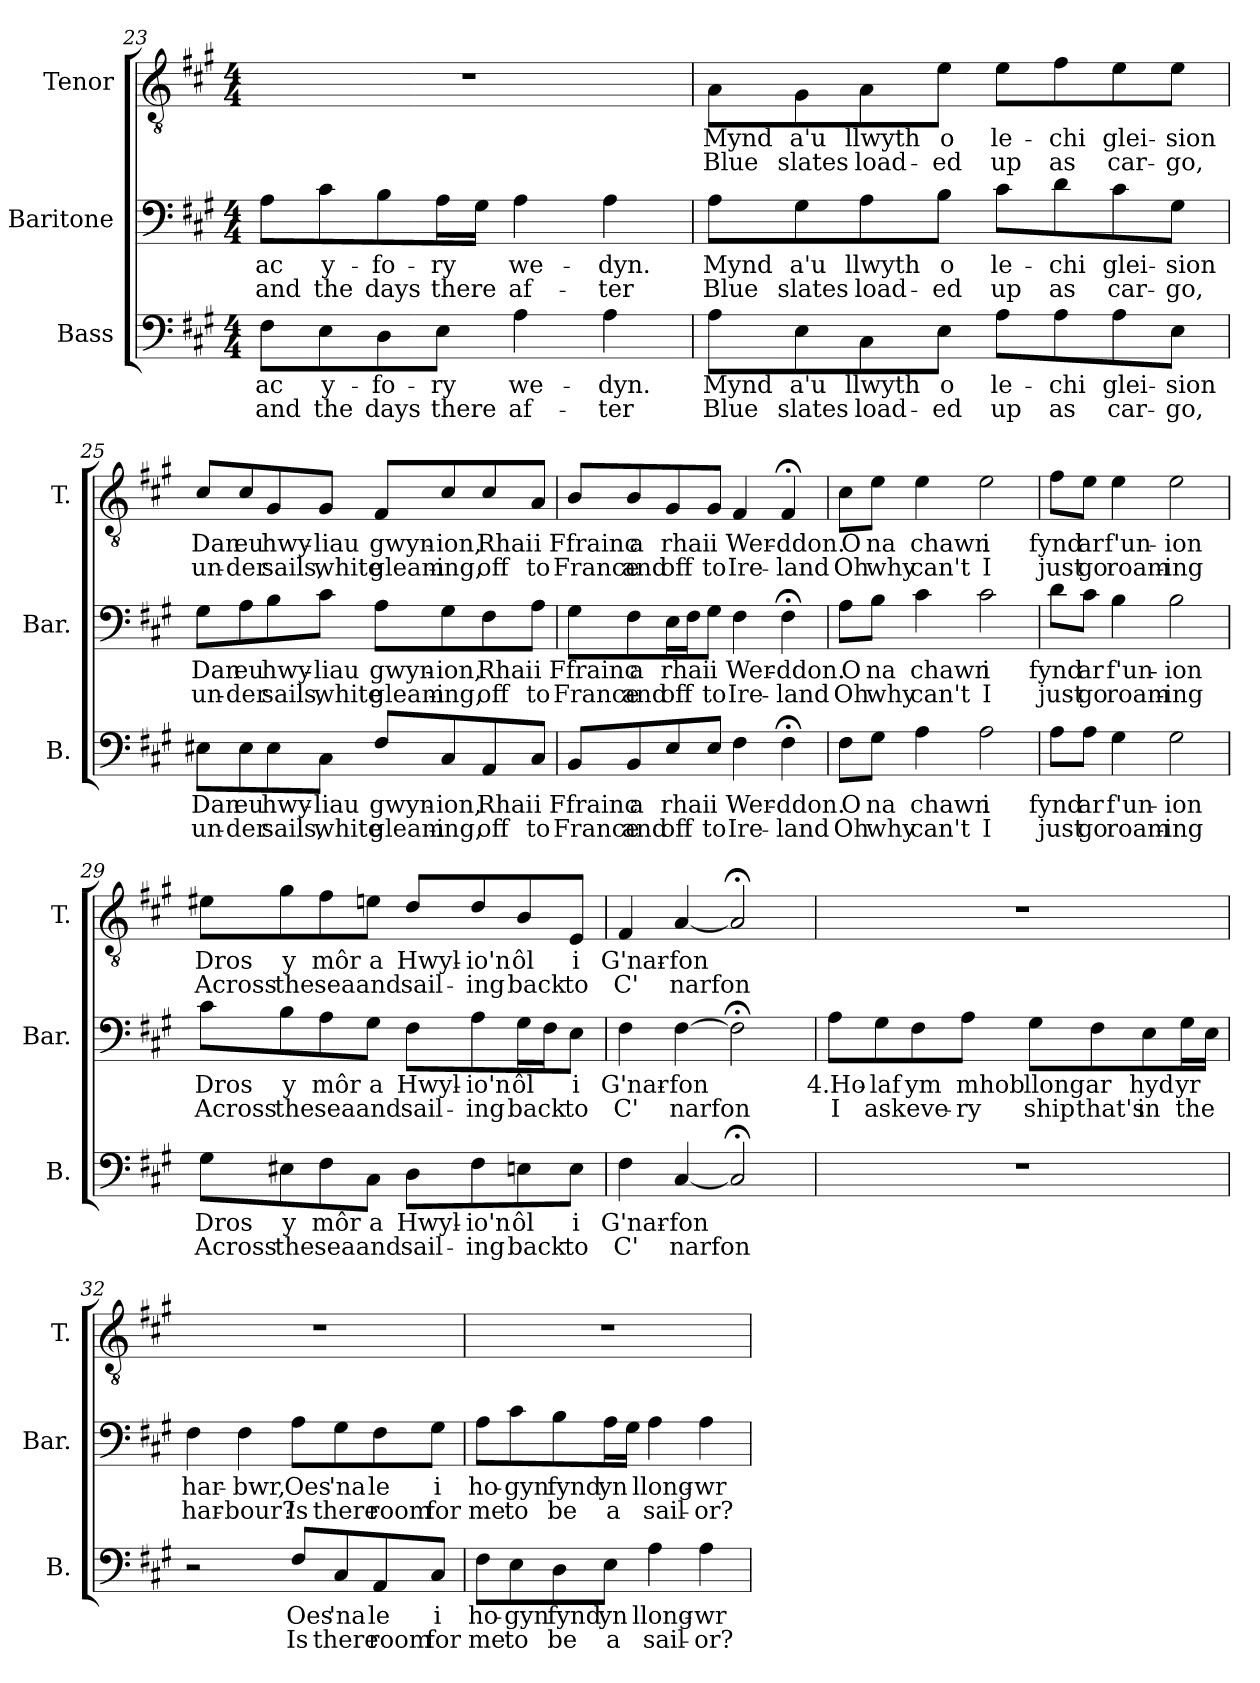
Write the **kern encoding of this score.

**kern	**text	**text	**kern	**text	**text	**kern	**text	**text
*part3	*part3	*part3	*part2	*part2	*part2	*part1	*part1	*part1
*staff3	*staff3	*staff3	*staff2	*staff2	*staff2	*staff1	*staff1	*staff1
*I"Bass	*	*	*I"Baritone	*	*	*I"Tenor	*	*
*I'B.	*	*	*I'Bar.	*	*	*I'T.	*	*
*clefF4	*	*	*clefF4	*	*	*clefGv2	*	*
*k[f#c#g#]	*	*	*k[f#c#g#]	*	*	*k[f#c#g#]	*	*
*f#:	*	*	*f#:	*	*	*f#:	*	*
*M4/4	*	*	*M4/4	*	*	*M4/4	*	*
=23	=23	=23	=23	=23	=23	=23	=23	=23
!	!LO:LY:b	!LO:LY:b	!	!LO:LY:b	!LO:LY:b	!	!	!
8F#\L	ac	and	8A\L	ac	and	1r	.	.
!	!LO:LY:b	!LO:LY:b	!	!LO:LY:b	!LO:LY:b	!	!	!
8E\	y-	the	8c#\	y-	the	.	.	.
!	!LO:LY:b	!LO:LY:b	!	!LO:LY:b	!LO:LY:b	!	!	!
8D\	-fo-	days	8B\	-fo-	days	.	.	.
!	!LO:LY:b	!LO:LY:b	!	!LO:LY:b	!LO:LY:b	!	!	!
8E\J	-ry	there	16A\L	-ry	there	.	.	.
.	.	.	16G#\JJ	.	.	.	.	.
!	!LO:LY:b	!LO:LY:b	!	!LO:LY:b	!LO:LY:b	!	!	!
4A\	we-	af-	4A\	we-	af-	.	.	.
!	!LO:LY:b	!LO:LY:b	!	!LO:LY:b	!LO:LY:b	!	!	!
4A\	-dyn.	-ter	4A\	-dyn.	-ter	.	.	.
!!LO:LB:g=z
=24	=24	=24	=24	=24	=24	=24	=24	=24
!	!LO:LY:b	!LO:LY:b	!	!LO:LY:b	!LO:LY:b	!	!LO:LY:b	!LO:LY:b
8A\L	Mynd	Blue	8A\L	Mynd	Blue	8A\L	Mynd	Blue
!	!LO:LY:b	!LO:LY:b	!	!LO:LY:b	!LO:LY:b	!	!LO:LY:b	!LO:LY:b
8E\	a'u	slates	8G#\	a'u	slates	8G#\	a'u	slates
!	!LO:LY:b	!LO:LY:b	!	!LO:LY:b	!LO:LY:b	!	!LO:LY:b	!LO:LY:b
8C#\	llwyth	load-	8A\	llwyth	load-	8A\	llwyth	load-
!	!LO:LY:b	!LO:LY:b	!	!LO:LY:b	!LO:LY:b	!	!LO:LY:b	!LO:LY:b
8E\J	o	-ed	8B\J	o	-ed	8e\J	o	-ed
!	!LO:LY:b	!LO:LY:b	!	!LO:LY:b	!LO:LY:b	!	!LO:LY:b	!LO:LY:b
8A\L	le-	up	8c#\L	le-	up	8e\L	le-	up
!	!LO:LY:b	!LO:LY:b	!	!LO:LY:b	!LO:LY:b	!	!LO:LY:b	!LO:LY:b
8A\	-chi	as	8d\	-chi	as	8f#\	-chi	as
!	!LO:LY:b	!LO:LY:b	!	!LO:LY:b	!LO:LY:b	!	!LO:LY:b	!LO:LY:b
8A\	glei-	car-	8c#\	glei-	car-	8e\	glei-	car-
!	!LO:LY:b	!LO:LY:b	!	!LO:LY:b	!LO:LY:b	!	!LO:LY:b	!LO:LY:b
8E\J	-sion	-go,	8G#\J	-sion	-go,	8e\J	-sion	-go,
=25	=25	=25	=25	=25	=25	=25	=25	=25
!	!LO:LY:b	!LO:LY:b	!	!LO:LY:b	!LO:LY:b	!	!LO:LY:b	!LO:LY:b
8E#X\L	Dan	un-	8G#\L	Dan	un-	8c#/L	Dan	un-
!	!LO:LY:b	!LO:LY:b	!	!LO:LY:b	!LO:LY:b	!	!LO:LY:b	!LO:LY:b
8E#\	eu	-der	8A\	eu	-der	8c#/	eu	-der
!	!LO:LY:b	!LO:LY:b	!	!LO:LY:b	!LO:LY:b	!	!LO:LY:b	!LO:LY:b
8E#\	hwy-	sails,	8B\	hwy-	sails,	8G#/	hwy-	sails,
!	!LO:LY:b	!LO:LY:b	!	!LO:LY:b	!LO:LY:b	!	!LO:LY:b	!LO:LY:b
8C#\J	-liau	white	8c#\J	-liau	white	8G#/J	-liau	white
!	!LO:LY:b	!LO:LY:b	!	!LO:LY:b	!LO:LY:b	!	!LO:LY:b	!LO:LY:b
8F#/L	gwyn-	gleam-	8A\L	gwyn-	gleam-	8F#/L	gwyn-	gleam-
!	!LO:LY:b	!LO:LY:b	!	!LO:LY:b	!LO:LY:b	!	!LO:LY:b	!LO:LY:b
8C#/	-ion,	-ing,	8G#\	-ion,	-ing,	8c#/	-ion,	-ing,
!	!LO:LY:b	!LO:LY:b	!	!LO:LY:b	!LO:LY:b	!	!LO:LY:b	!LO:LY:b
8AA/	Rhai	off	8F#\	Rhai	off	8c#/	Rhai	off
!	!LO:LY:b	!LO:LY:b	!	!LO:LY:b	!LO:LY:b	!	!LO:LY:b	!LO:LY:b
8C#/J	i	to	8A\J	i	to	8A/J	i	to
=26	=26	=26	=26	=26	=26	=26	=26	=26
!	!LO:LY:b	!LO:LY:b	!	!LO:LY:b	!LO:LY:b	!	!LO:LY:b	!LO:LY:b
8BB/L	Ffrainc	France	8G#\L	Ffrainc	France	8B/L	Ffrainc	France
!	!LO:LY:b	!LO:LY:b	!	!LO:LY:b	!LO:LY:b	!	!LO:LY:b	!LO:LY:b
8BB/	a	and	8F#\	a	and	8B/	a	and
!	!LO:LY:b	!LO:LY:b	!	!LO:LY:b	!LO:LY:b	!	!LO:LY:b	!LO:LY:b
8E/	rhai	off	16E\L	rhai	off	8G#/	rhai	off
.	.	.	16F#\J	.	.	.	.	.
!	!LO:LY:b	!LO:LY:b	!	!LO:LY:b	!LO:LY:b	!	!LO:LY:b	!LO:LY:b
8E/J	i	to	8G#\J	i	to	8G#/J	i	to
!	!LO:LY:b	!LO:LY:b	!	!LO:LY:b	!LO:LY:b	!	!LO:LY:b	!LO:LY:b
4F#\	Wer-	Ire-	4F#\	Wer-	Ire-	4F#/	Wer-	Ire-
!	!LO:LY:b	!LO:LY:b	!	!LO:LY:b	!LO:LY:b	!	!LO:LY:b	!LO:LY:b
4F#;<\	-ddon.	-land	4F#;<\	-ddon.	-land	4F#;</	-ddon.	-land
=27	=27	=27	=27	=27	=27	=27	=27	=27
!	!LO:LY:b	!LO:LY:b	!	!LO:LY:b	!LO:LY:b	!	!LO:LY:b	!LO:LY:b
8F#\L	O	Oh	8A\L	O	Oh	8c#\L	O	Oh
!	!LO:LY:b	!LO:LY:b	!	!LO:LY:b	!LO:LY:b	!	!LO:LY:b	!LO:LY:b
8G#\J	na	why	8B\J	na	why	8e\J	na	why
!	!LO:LY:b	!LO:LY:b	!	!LO:LY:b	!LO:LY:b	!	!LO:LY:b	!LO:LY:b
4A\	chawn	can't	4c#\	chawn	can't	4e\	chawn	can't
!	!LO:LY:b	!LO:LY:b	!	!LO:LY:b	!LO:LY:b	!	!LO:LY:b	!LO:LY:b
2A\	i	I	2c#\	i	I	2e\	i	I
!!LO:LB:g=z
=28	=28	=28	=28	=28	=28	=28	=28	=28
!	!LO:LY:b	!LO:LY:b	!	!LO:LY:b	!LO:LY:b	!	!LO:LY:b	!LO:LY:b
8A\L	fynd	just	8d\L	fynd	just	8f#\L	fynd	just
!	!LO:LY:b	!LO:LY:b	!	!LO:LY:b	!LO:LY:b	!	!LO:LY:b	!LO:LY:b
8A\J	ar	go	8c#\J	ar	go	8e\J	ar	go
!	!LO:LY:b	!LO:LY:b	!	!LO:LY:b	!LO:LY:b	!	!LO:LY:b	!LO:LY:b
4G#\	f'un-	roam-	4B\	f'un-	roam-	4e\	f'un-	roam-
!	!LO:LY:b	!LO:LY:b	!	!LO:LY:b	!LO:LY:b	!	!LO:LY:b	!LO:LY:b
2G#\	-ion	-ing	2B\	-ion	-ing	2e\	-ion	-ing
=29	=29	=29	=29	=29	=29	=29	=29	=29
!	!LO:LY:b	!LO:LY:b	!	!LO:LY:b	!LO:LY:b	!	!LO:LY:b	!LO:LY:b
8G#\L	Dros	Across	8c#\L	Dros	Across	8e#X\L	Dros	Across
!	!LO:LY:b	!LO:LY:b	!	!LO:LY:b	!LO:LY:b	!	!LO:LY:b	!LO:LY:b
8E#X\	y	the	8B\	y	the	8g#\	y	the
!	!LO:LY:b	!LO:LY:b	!	!LO:LY:b	!LO:LY:b	!	!LO:LY:b	!LO:LY:b
8F#\	môr	sea	8A\	môr	sea	8f#\	môr	sea
!	!LO:LY:b	!LO:LY:b	!	!LO:LY:b	!LO:LY:b	!	!LO:LY:b	!LO:LY:b
8C#\J	a	and	8G#\J	a	and	8en\J	a	and
!	!LO:LY:b	!LO:LY:b	!	!LO:LY:b	!LO:LY:b	!	!LO:LY:b	!LO:LY:b
8D\L	Hwyl-	sail-	8F#\L	Hwyl-	sail-	8d/L	Hwyl-	sail-
!	!LO:LY:b	!LO:LY:b	!	!LO:LY:b	!LO:LY:b	!	!LO:LY:b	!LO:LY:b
8F#\	-io'n	-ing	8A\	-io'n	-ing	8d/	-io'n	-ing
!	!LO:LY:b	!LO:LY:b	!	!LO:LY:b	!LO:LY:b	!	!LO:LY:b	!LO:LY:b
8En\	ôl	back	16G#\L	ôl	back	8B/	ôl	back
.	.	.	16F#\J	.	.	.	.	.
!	!LO:LY:b	!LO:LY:b	!	!LO:LY:b	!LO:LY:b	!	!LO:LY:b	!LO:LY:b
8E\J	i	to	8E\J	i	to	8E/J	i	to
=30	=30	=30	=30	=30	=30	=30	=30	=30
!	!LO:LY:b	!LO:LY:b	!	!LO:LY:b	!LO:LY:b	!	!LO:LY:b	!LO:LY:b
4F#\	G'nar-	C'	4F#\	G'nar-	C'	4F#/	G'nar-	C'
!	!LO:LY:b	!LO:LY:b	!	!LO:LY:b	!LO:LY:b	!	!LO:LY:b	!LO:LY:b
[4C#/	-fon	narfon	[4F#\	-fon	narfon	[4A/	-fon	narfon
2C#;</]	.	.	2F#;<\]	.	.	2A;</]	.	.
=31	=31	=31	=31	=31	=31	=31	=31	=31
!	!	!	!	!LO:LY:b	!LO:LY:b	!	!	!
1r	.	.	8A\L	4.Ho-	I	1r	.	.
!	!	!	!	!LO:LY:b	!LO:LY:b	!	!	!
.	.	.	8G#\	-laf	ask	.	.	.
!	!	!	!	!LO:LY:b	!LO:LY:b	!	!	!
.	.	.	8F#\	ym	eve-	.	.	.
!	!	!	!	!LO:LY:b	!LO:LY:b	!	!	!
.	.	.	8A\J	mhob	-ry	.	.	.
!	!	!	!	!LO:LY:b	!LO:LY:b	!	!	!
.	.	.	8G#\L	llong	ship	.	.	.
!	!	!	!	!LO:LY:b	!LO:LY:b	!	!	!
.	.	.	8F#\	ar	that's	.	.	.
!	!	!	!	!LO:LY:b	!LO:LY:b	!	!	!
.	.	.	8E\	hyd	in	.	.	.
!	!	!	!	!LO:LY:b	!LO:LY:b	!	!	!
.	.	.	16G#\L	yr	the	.	.	.
.	.	.	16E\JJ	.	.	.	.	.
!!LO:PB:g=z
=32	=32	=32	=32	=32	=32	=32	=32	=32
!	!	!	!	!LO:LY:b	!LO:LY:b	!	!	!
2r	.	.	4F#\	har-	har-	1r	.	.
!	!	!	!	!LO:LY:b	!LO:LY:b	!	!	!
.	.	.	4F#\	-bwr,	-bour?	.	.	.
!	!LO:LY:b	!LO:LY:b	!	!LO:LY:b	!LO:LY:b	!	!	!
8F#/L	Oes	Is	8A\L	Oes	Is	.	.	.
!	!LO:LY:b	!LO:LY:b	!	!LO:LY:b	!LO:LY:b	!	!	!
8C#/	'na	there	8G#\	'na	there	.	.	.
!	!LO:LY:b	!LO:LY:b	!	!LO:LY:b	!LO:LY:b	!	!	!
8AA/	le	room	8F#\	le	room	.	.	.
!	!LO:LY:b	!LO:LY:b	!	!LO:LY:b	!LO:LY:b	!	!	!
8C#/J	i	for	8G#\J	i	for	.	.	.
=33	=33	=33	=33	=33	=33	=33	=33	=33
!	!LO:LY:b	!LO:LY:b	!	!LO:LY:b	!LO:LY:b	!	!	!
8F#\L	ho-	me	8A\L	ho-	me	1r	.	.
!	!LO:LY:b	!LO:LY:b	!	!LO:LY:b	!LO:LY:b	!	!	!
8E\	-gyn	to	8c#\	-gyn	to	.	.	.
!	!LO:LY:b	!LO:LY:b	!	!LO:LY:b	!LO:LY:b	!	!	!
8D\	fynd	be	8B\	fynd	be	.	.	.
!	!LO:LY:b	!LO:LY:b	!	!LO:LY:b	!LO:LY:b	!	!	!
8E\J	yn	a	16A\L	yn	a	.	.	.
.	.	.	16G#\JJ	.	.	.	.	.
!	!LO:LY:b	!LO:LY:b	!	!LO:LY:b	!LO:LY:b	!	!	!
4A\	llong-	sail-	4A\	llong-	sail-	.	.	.
!	!LO:LY:b	!LO:LY:b	!	!LO:LY:b	!LO:LY:b	!	!	!
4A\	-wr	-or?	4A\	-wr	-or?	.	.	.
=	=	=	=	=	=	=	=	=
*-	*-	*-	*-	*-	*-	*-	*-	*-
